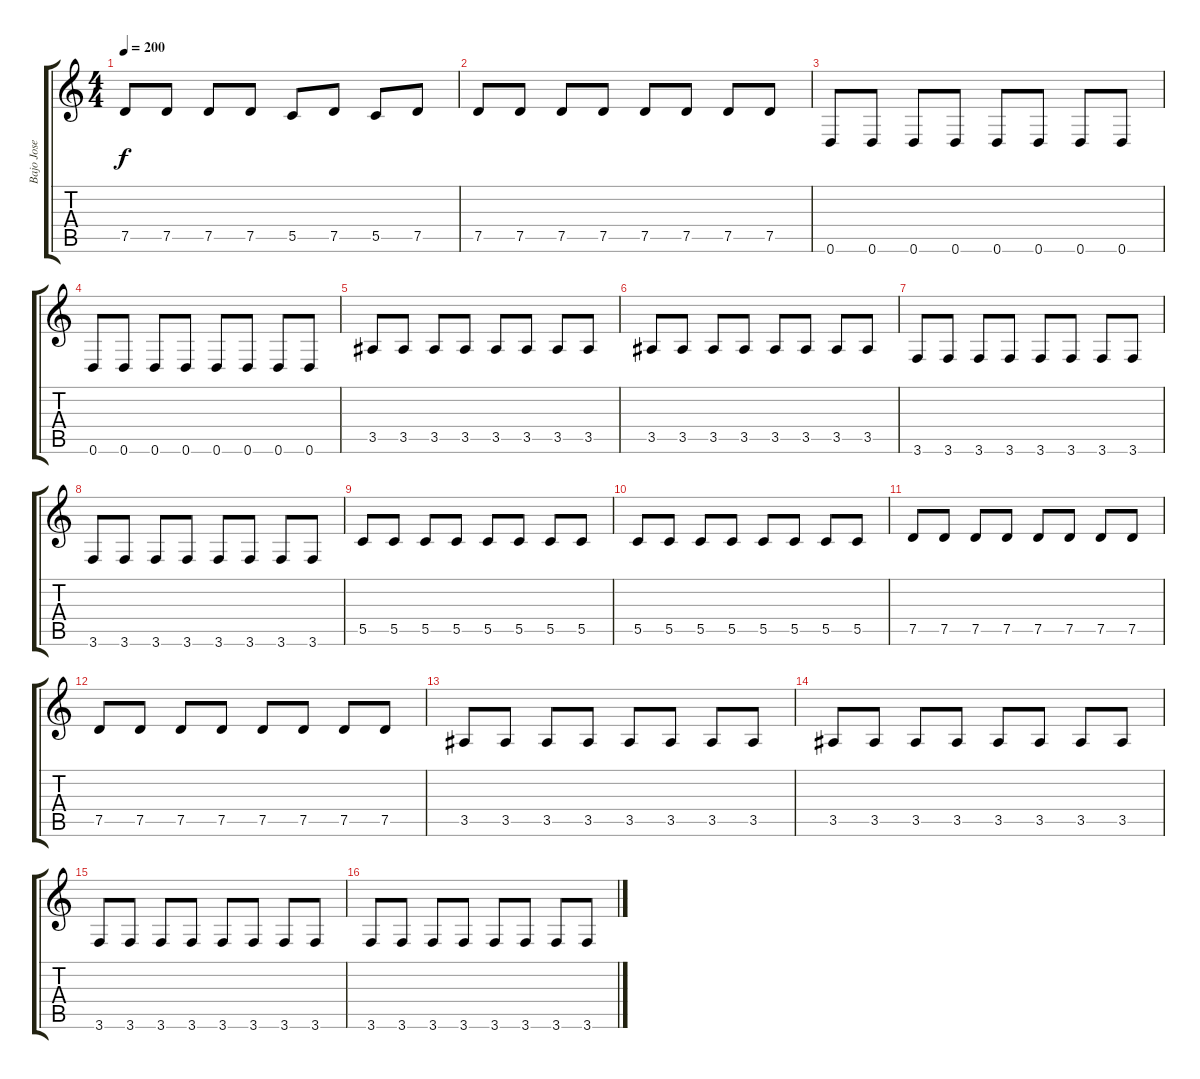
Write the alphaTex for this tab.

\track ("Bajo Jose" "Bajo Jose") {instrument electricbasspick}
\staff {score tabs}
\tuning (D4 A3 F3 C3 G2 D2) {hide}
\ts (4 4)
\tempo 200
\clef g2
\ks c
7.5.8{dy f} 7.5.8 7.5.8 7.5.8 5.5.8 7.5.8 5.5.8 7.5.8 |
7.5.8 7.5.8 7.5.8 7.5.8 7.5.8 7.5.8 7.5.8 7.5.8 |
0.6.8 0.6.8 0.6.8 0.6.8 0.6.8 0.6.8 0.6.8 0.6.8 |
0.6.8 0.6.8 0.6.8 0.6.8 0.6.8 0.6.8 0.6.8 0.6.8 |
3.5.8 3.5.8 3.5.8 3.5.8 3.5.8 3.5.8 3.5.8 3.5.8 |
3.5.8 3.5.8 3.5.8 3.5.8 3.5.8 3.5.8 3.5.8 3.5.8 |
3.6.8 3.6.8 3.6.8 3.6.8 3.6.8 3.6.8 3.6.8 3.6.8 |
3.6.8 3.6.8 3.6.8 3.6.8 3.6.8 3.6.8 3.6.8 3.6.8 |
5.5.8 5.5.8 5.5.8 5.5.8 5.5.8 5.5.8 5.5.8 5.5.8 |
5.5.8 5.5.8 5.5.8 5.5.8 5.5.8 5.5.8 5.5.8 5.5.8 |
7.5.8 7.5.8 7.5.8 7.5.8 7.5.8 7.5.8 7.5.8 7.5.8 |
7.5.8 7.5.8 7.5.8 7.5.8 7.5.8 7.5.8 7.5.8 7.5.8 |
3.5.8 3.5.8 3.5.8 3.5.8 3.5.8 3.5.8 3.5.8 3.5.8 |
3.5.8 3.5.8 3.5.8 3.5.8 3.5.8 3.5.8 3.5.8 3.5.8 |
3.6.8 3.6.8 3.6.8 3.6.8 3.6.8 3.6.8 3.6.8 3.6.8 |
3.6.8 3.6.8 3.6.8 3.6.8 3.6.8 3.6.8 3.6.8 3.6.8
